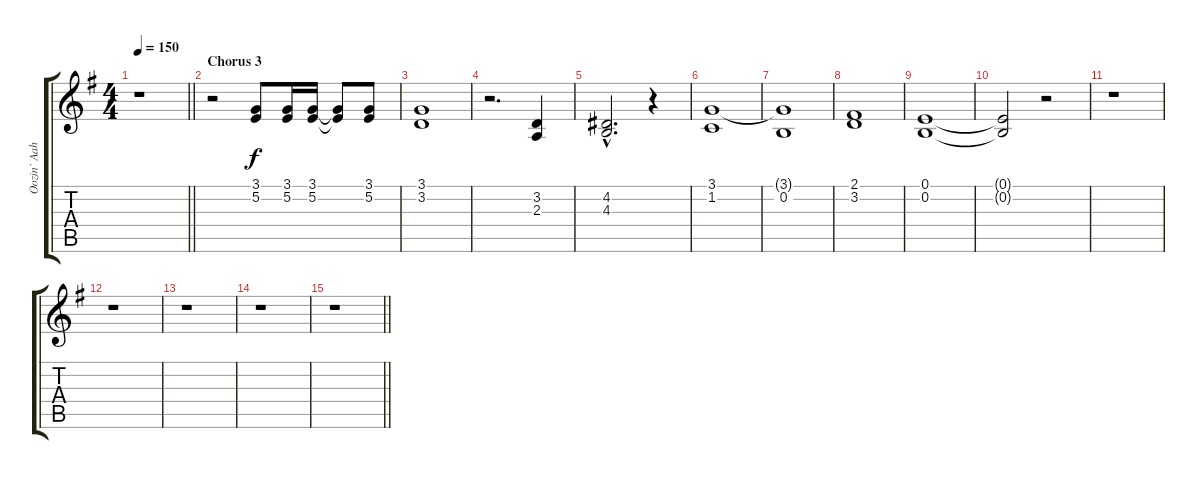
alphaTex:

\track ("Oozin` Aahs" "Oozin` Aah") {instrument choiraahs}
\staff {score tabs}
\tuning (E4 B3 G3 D3 A2 E2) {hide}
\ts (4 4)
\tempo 150
\clef g2
\barLineRight lightlight
\ks eminor
r.1{dy f} |
\section ("" "Chorus 3")
r.2 (3.1 5.2).8 (3.1 5.2).16 (3.1 5.2).16 (3.1{t} 5.2{t}).8 (3.1 5.2).8 |
(3.1 3.2).1 |
r.2{d} (3.2 2.3).4 |
(4.2{hac} 4.3{hac}).2{d} r.4 |
(3.1 1.2).1 |
(3.1{t} 0.2).1 |
(2.1 3.2).1 |
(0.1 0.2).1 |
(0.1{t} 0.2{t}).2 r.2 |
r.1 |
r.1 |
r.1 |
r.1 |
\barLineRight lightlight
r.1
